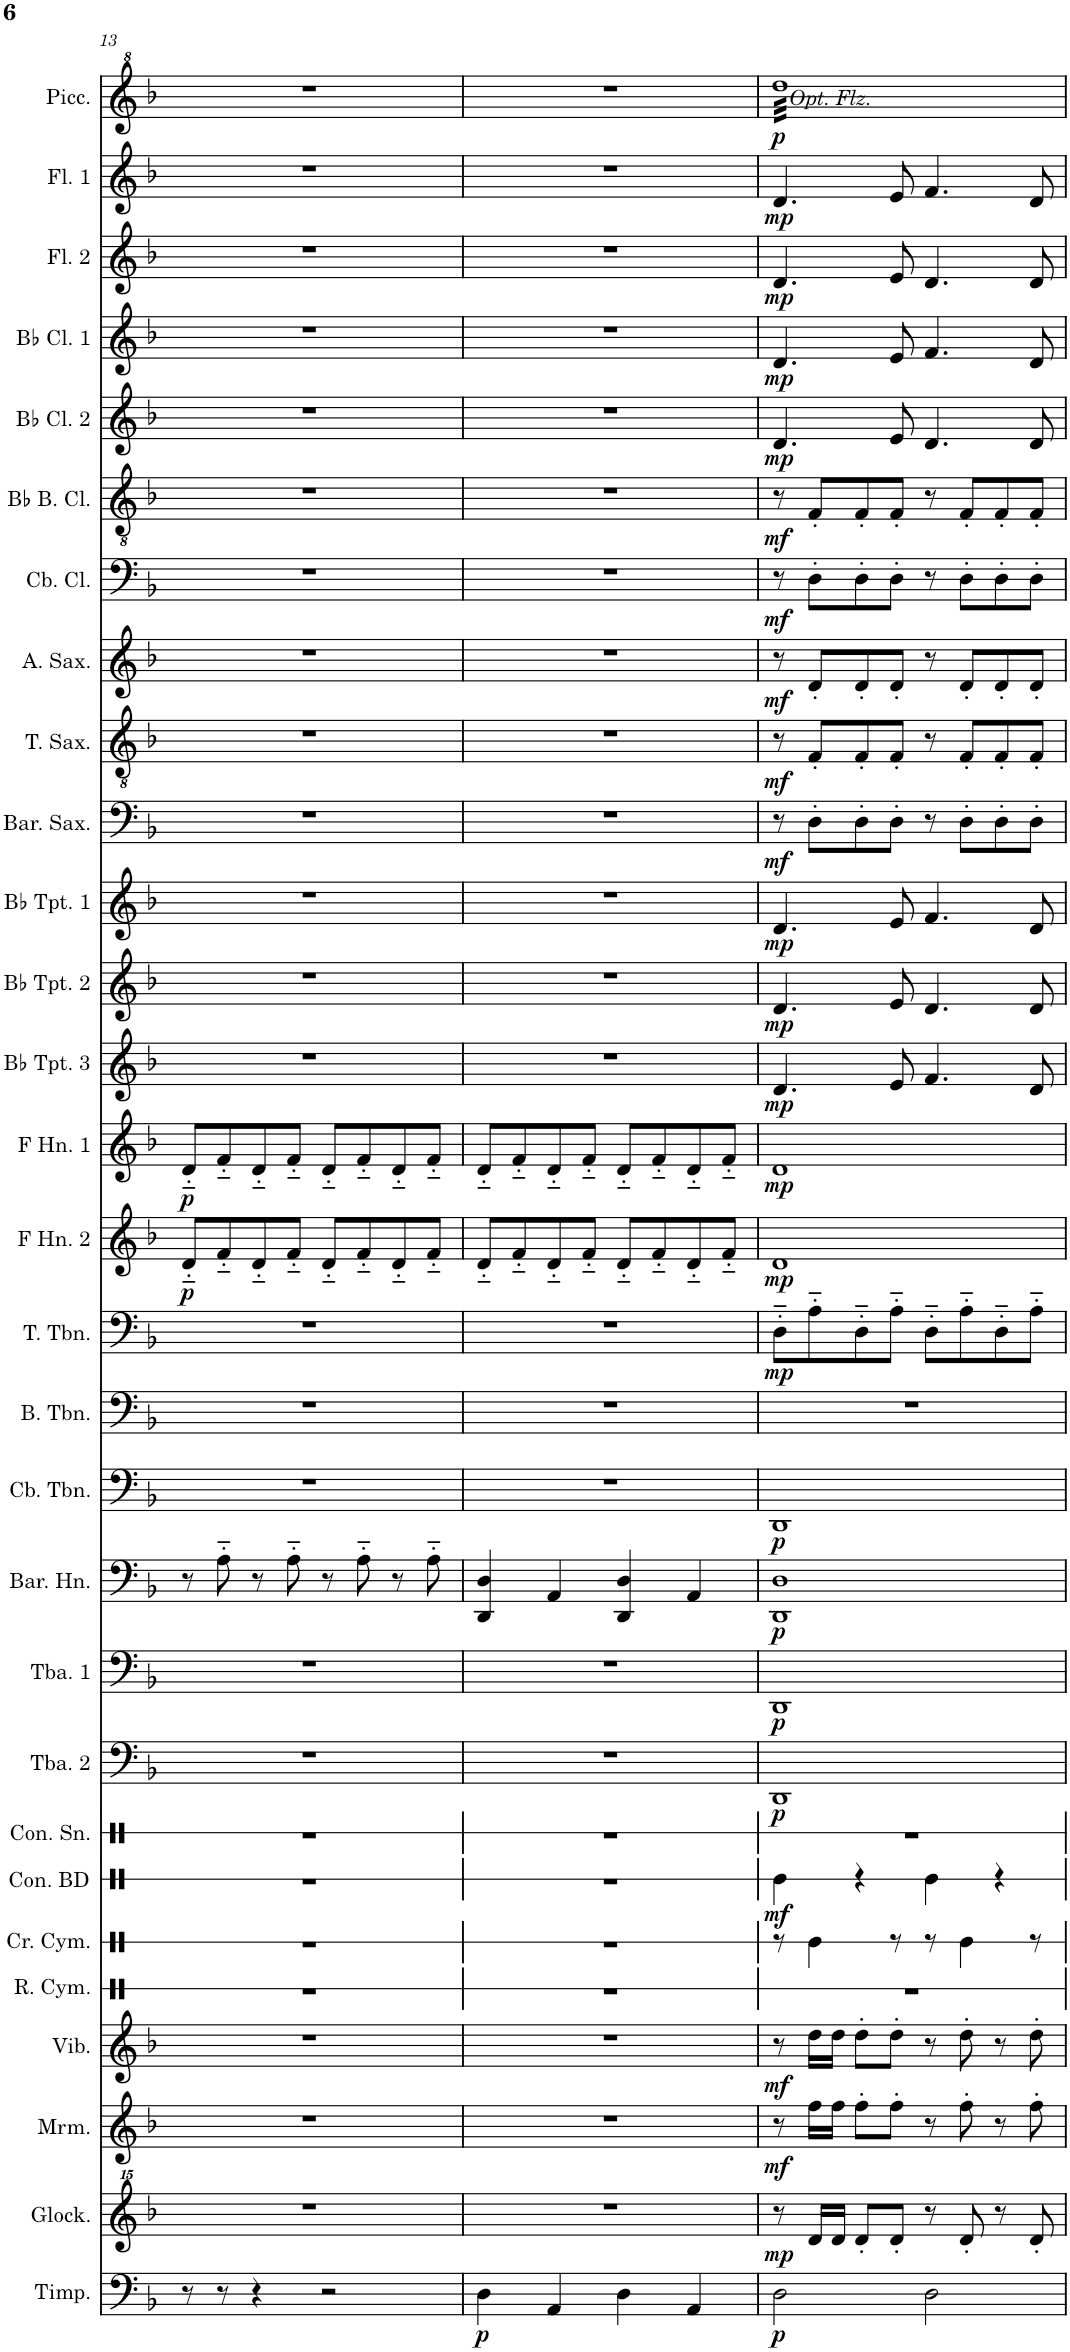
**kern	**dynam	**kern	**dynam	**kern	**dynam	**kern	**dynam	**kern	**kern	**kern	**dynam	**kern	**kern	**dynam	**kern	**dynam	**kern	**dynam	**kern	**dynam	**kern	**kern	**dynam	**kern	**dynam	**kern	**dynam	**kern	**dynam	**kern	**dynam	**kern	**dynam	**kern	**dynam	**kern	**dynam	**kern	**dynam	**kern	**dynam	**kern	**dynam	**kern	**dynam	**kern	**dynam	**kern	**dynam	**kern	**dynam	**kern	**dynam
*part29	*part29	*part28	*part28	*part27	*part27	*part26	*part26	*part25	*part24	*part23	*part23	*part22	*part21	*part21	*part20	*part20	*part19	*part19	*part18	*part18	*part17	*part16	*part16	*part15	*part15	*part14	*part14	*part13	*part13	*part12	*part12	*part11	*part11	*part10	*part10	*part9	*part9	*part8	*part8	*part7	*part7	*part6	*part6	*part5	*part5	*part4	*part4	*part3	*part3	*part2	*part2	*part1	*part1
*staff29	*staff29	*staff28	*staff28	*staff27	*staff27	*staff26	*staff26	*staff25	*staff24	*staff23	*staff23	*staff22	*staff21	*staff21	*staff20	*staff20	*staff19	*staff19	*staff18	*staff18	*staff17	*staff16	*staff16	*staff15	*staff15	*staff14	*staff14	*staff13	*staff13	*staff12	*staff12	*staff11	*staff11	*staff10	*staff10	*staff9	*staff9	*staff8	*staff8	*staff7	*staff7	*staff6	*staff6	*staff5	*staff5	*staff4	*staff4	*staff3	*staff3	*staff2	*staff2	*staff1	*staff1
*I"Timpani	*	*I"Glockenspiel	*	*I"Marimba	*	*I"Vibraphone	*	*I"Ride Cymbal	*I"Crash Cymbal	*I"Concert Bass Drum	*	*I"Concert Snare Drum	*I"Tuba 2	*	*I"Tuba 1	*	*I"Baritone Horn	*	*I"Contrabass Trombone	*	*I"Bass Trombone(Tenor 2)	*I"Tenor Trombone	*	*I"Horn in F 2	*	*I"Horn in F 1	*	*I"Bb Trumpet 3	*	*I"Bb Trumpet 2	*	*I"Bb Trumpet 1	*	*I"Baritone Saxophone	*	*I"Tenor Saxophone	*	*I"Alto Saxophone	*	*I"Contrabass Clarinet	*	*I"Bb Bass Clarinet	*	*I"Bb Clarinet 2	*	*I"Bb Clarinet 1	*	*I"Flute 2	*	*I"Flute 1	*	*I"Piccolo	*
*I'Timp.	*	*I'Glock.	*	*I'Mrm.	*	*I'Vib.	*	*I'R. Cym.	*I'Cr. Cym.	*I'Con. BD	*	*I'Con. Sn.	*I'Tba. 2	*	*I'Tba. 1	*	*I'Bar. Hn.	*	*I'Cb. Tbn.	*	*I'B. Tbn.	*I'T. Tbn.	*	*	*	*	*	*I'Bb Tpt. 3	*	*I'Bb Tpt. 2	*	*I'Bb Tpt. 1	*	*I'Bar. Sax.	*	*I'T. Sax.	*	*I'A. Sax.	*	*I'Cb. Cl.	*	*I'Bb B. Cl.	*	*I'Bb Cl. 2	*	*I'Bb Cl. 1	*	*I'Fl. 2	*	*I'Fl. 1	*	*I'Picc.	*
!!LO:PB:g=z
*clefF4	*	*clefG^^2	*	*clefG2	*	*clefG2	*	*clefX	*clefX	*clefX	*	*clefX	*clefF4	*	*clefF4	*	*clefF4	*	*clefF4	*	*clefF4	*clefF4	*	*clefG2	*	*clefG2	*	*clefG2	*	*clefG2	*	*clefG2	*	*clefF4	*	*clefGv2	*	*clefG2	*	*clefF4	*	*clefGv2	*	*clefG2	*	*clefG2	*	*clefG2	*	*clefG2	*	*clefG^2	*
*	*	*	*	*	*	*	*	*	*	*	*	*	*	*	*	*	*ITrd4c7	*	*	*	*	*	*	*ITrd4c7	*	*ITrd4c7	*	*ITrd1c2	*	*ITrd1c2	*	*ITrd1c2	*	*ITrd12c21	*	*ITrd8c14	*	*ITrd5c9	*	*ITrd1c2	*	*ITrd8c14	*	*ITrd1c2	*	*ITrd1c2	*	*	*	*	*	*ITrd-7c-12	*
*k[b-]	*	*k[b-]	*	*k[b-]	*	*k[b-]	*	*k[]	*k[]	*k[]	*	*k[]	*k[b-]	*	*k[b-]	*	*k[b-]	*	*k[b-]	*	*k[b-]	*k[b-]	*	*k[b-]	*	*k[b-]	*	*k[b-]	*	*k[b-]	*	*k[b-]	*	*k[b-]	*	*k[b-]	*	*k[b-]	*	*k[b-]	*	*k[b-]	*	*k[b-]	*	*k[b-]	*	*k[b-]	*	*k[b-]	*	*k[b-]	*
*M4/4	*	*M4/4	*	*M4/4	*	*M4/4	*	*M4/4	*M4/4	*M4/4	*	*M4/4	*M4/4	*	*M4/4	*	*M4/4	*	*M4/4	*	*M4/4	*M4/4	*	*M4/4	*	*M4/4	*	*M4/4	*	*M4/4	*	*M4/4	*	*M4/4	*	*M4/4	*	*M4/4	*	*M4/4	*	*M4/4	*	*M4/4	*	*M4/4	*	*M4/4	*	*M4/4	*	*M4/4	*
=13	=13	=13	=13	=13	=13	=13	=13	=13	=13	=13	=13	=13	=13	=13	=13	=13	=13	=13	=13	=13	=13	=13	=13	=13	=13	=13	=13	=13	=13	=13	=13	=13	=13	=13	=13	=13	=13	=13	=13	=13	=13	=13	=13	=13	=13	=13	=13	=13	=13	=13	=13	=13	=13
!	!	!	!	!	!	!	!	!	!	!	!	!	!	!	!	!	!	!	!	!	!	!	!	!	!LO:DY:b	!	!LO:DY:b	!	!	!	!	!	!	!	!	!	!	!	!	!	!	!	!	!	!	!	!	!	!	!	!	!	!
8r	.	1r	.	1r	.	1r	.	1r	1r	1r	.	1r	1r	.	1r	.	8r	.	1r	.	1r	1r	.	8d'~/L	p	8d'~/L	p	1r	.	1r	.	1r	.	1r	.	1r	.	1r	.	1r	.	1r	.	1r	.	1r	.	1r	.	1r	.	1r	.
8r	.	.	.	.	.	.	.	.	.	.	.	.	.	.	.	.	8A'~\	.	.	.	.	.	.	8f'~/	.	8f'~/	.	.	.	.	.	.	.	.	.	.	.	.	.	.	.	.	.	.	.	.	.	.	.	.	.	.	.
4r	.	.	.	.	.	.	.	.	.	.	.	.	.	.	.	.	8r	.	.	.	.	.	.	8d'~/	.	8d'~/	.	.	.	.	.	.	.	.	.	.	.	.	.	.	.	.	.	.	.	.	.	.	.	.	.	.	.
.	.	.	.	.	.	.	.	.	.	.	.	.	.	.	.	.	8A'~\	.	.	.	.	.	.	8f'~/J	.	8f'~/J	.	.	.	.	.	.	.	.	.	.	.	.	.	.	.	.	.	.	.	.	.	.	.	.	.	.	.
2r	.	.	.	.	.	.	.	.	.	.	.	.	.	.	.	.	8r	.	.	.	.	.	.	8d'~/L	.	8d'~/L	.	.	.	.	.	.	.	.	.	.	.	.	.	.	.	.	.	.	.	.	.	.	.	.	.	.	.
.	.	.	.	.	.	.	.	.	.	.	.	.	.	.	.	.	8A'~\	.	.	.	.	.	.	8f'~/	.	8f'~/	.	.	.	.	.	.	.	.	.	.	.	.	.	.	.	.	.	.	.	.	.	.	.	.	.	.	.
.	.	.	.	.	.	.	.	.	.	.	.	.	.	.	.	.	8r	.	.	.	.	.	.	8d'~/	.	8d'~/	.	.	.	.	.	.	.	.	.	.	.	.	.	.	.	.	.	.	.	.	.	.	.	.	.	.	.
.	.	.	.	.	.	.	.	.	.	.	.	.	.	.	.	.	8A'~\	.	.	.	.	.	.	8f'~/J	.	8f'~/J	.	.	.	.	.	.	.	.	.	.	.	.	.	.	.	.	.	.	.	.	.	.	.	.	.	.	.
=14	=14	=14	=14	=14	=14	=14	=14	=14	=14	=14	=14	=14	=14	=14	=14	=14	=14	=14	=14	=14	=14	=14	=14	=14	=14	=14	=14	=14	=14	=14	=14	=14	=14	=14	=14	=14	=14	=14	=14	=14	=14	=14	=14	=14	=14	=14	=14	=14	=14	=14	=14	=14	=14
!	!LO:DY:b	!	!	!	!	!	!	!	!	!	!	!	!	!	!	!	!	!	!	!	!	!	!	!	!	!	!	!	!	!	!	!	!	!	!	!	!	!	!	!	!	!	!	!	!	!	!	!	!	!	!	!	!
4D\	p	1r	.	1r	.	1r	.	1r	1r	1r	.	1r	1r	.	1r	.	4DD/ 4D/	.	1r	.	1r	1r	.	8d'~/L	.	8d'~/L	.	1r	.	1r	.	1r	.	1r	.	1r	.	1r	.	1r	.	1r	.	1r	.	1r	.	1r	.	1r	.	1r	.
.	.	.	.	.	.	.	.	.	.	.	.	.	.	.	.	.	.	.	.	.	.	.	.	8f'~/	.	8f'~/	.	.	.	.	.	.	.	.	.	.	.	.	.	.	.	.	.	.	.	.	.	.	.	.	.	.	.
4AA/	.	.	.	.	.	.	.	.	.	.	.	.	.	.	.	.	4AA/	.	.	.	.	.	.	8d'~/	.	8d'~/	.	.	.	.	.	.	.	.	.	.	.	.	.	.	.	.	.	.	.	.	.	.	.	.	.	.	.
.	.	.	.	.	.	.	.	.	.	.	.	.	.	.	.	.	.	.	.	.	.	.	.	8f'~/J	.	8f'~/J	.	.	.	.	.	.	.	.	.	.	.	.	.	.	.	.	.	.	.	.	.	.	.	.	.	.	.
4D\	.	.	.	.	.	.	.	.	.	.	.	.	.	.	.	.	4DD/ 4D/	.	.	.	.	.	.	8d'~/L	.	8d'~/L	.	.	.	.	.	.	.	.	.	.	.	.	.	.	.	.	.	.	.	.	.	.	.	.	.	.	.
.	.	.	.	.	.	.	.	.	.	.	.	.	.	.	.	.	.	.	.	.	.	.	.	8f'~/	.	8f'~/	.	.	.	.	.	.	.	.	.	.	.	.	.	.	.	.	.	.	.	.	.	.	.	.	.	.	.
4AA/	.	.	.	.	.	.	.	.	.	.	.	.	.	.	.	.	4AA/	.	.	.	.	.	.	8d'~/	.	8d'~/	.	.	.	.	.	.	.	.	.	.	.	.	.	.	.	.	.	.	.	.	.	.	.	.	.	.	.
.	.	.	.	.	.	.	.	.	.	.	.	.	.	.	.	.	.	.	.	.	.	.	.	8f'~/J	.	8f'~/J	.	.	.	.	.	.	.	.	.	.	.	.	.	.	.	.	.	.	.	.	.	.	.	.	.	.	.
=15	=15	=15	=15	=15	=15	=15	=15	=15	=15	=15	=15	=15	=15	=15	=15	=15	=15	=15	=15	=15	=15	=15	=15	=15	=15	=15	=15	=15	=15	=15	=15	=15	=15	=15	=15	=15	=15	=15	=15	=15	=15	=15	=15	=15	=15	=15	=15	=15	=15	=15	=15	=15	=15
!	!	!	!	!	!	!	!	!	!	!	!	!	!	!	!	!	!	!	!	!	!	!	!	!	!	!	!	!	!	!	!	!	!	!	!	!	!	!	!	!	!	!	!	!	!	!	!	!	!	!	!	!LO:TX:b:i:t=Opt. Flz.	!
!	!LO:DY:b	!	!LO:DY:b	!	!LO:DY:b	!	!LO:DY:b	!	!	!	!LO:DY:b	!	!	!LO:DY:b	!	!LO:DY:b	!	!LO:DY:b	!	!LO:DY:b	!	!	!LO:DY:b	!	!LO:DY:b	!	!LO:DY:b	!	!LO:DY:b	!	!LO:DY:b	!	!LO:DY:b	!	!LO:DY:b	!	!LO:DY:b	!	!LO:DY:b	!	!LO:DY:b	!	!LO:DY:b	!	!LO:DY:b	!	!LO:DY:b	!	!LO:DY:b	!	!LO:DY:b	!	!LO:DY:b
*	*	*	*	*	*	*	*	*	*	*	*	*	*	*	*	*	*	*	*	*	*	*	*	*	*	*	*	*	*	*	*	*	*	*	*	*	*	*	*	*	*	*	*	*	*	*	*	*	*	*	*	*tremolo	*
2D\	p	8r	mp	8r	mf	8r	mf	1r	8r	4Re\	mf	1r	1DD	p	1DD	p	1DD 1D	p	1DD	p	1r	8D'~\L	mp	1d	mp	1d	mp	4.d/	mp	4.d/	mp	4.d/	mp	8r	mf	8r	mf	8r	mf	8r	mf	8r	mf	4.d/	mp	4.d/	mp	4.d/	mp	4.d/	mp	32dddLLL	p
.	.	.	.	.	.	.	.	.	.	.	.	.	.	.	.	.	.	.	.	.	.	.	.	.	.	.	.	.	.	.	.	.	.	.	.	.	.	.	.	.	.	.	.	.	.	.	.	.	.	.	.	32ddd	.
.	.	.	.	.	.	.	.	.	.	.	.	.	.	.	.	.	.	.	.	.	.	.	.	.	.	.	.	.	.	.	.	.	.	.	.	.	.	.	.	.	.	.	.	.	.	.	.	.	.	.	.	32ddd	.
.	.	.	.	.	.	.	.	.	.	.	.	.	.	.	.	.	.	.	.	.	.	.	.	.	.	.	.	.	.	.	.	.	.	.	.	.	.	.	.	.	.	.	.	.	.	.	.	.	.	.	.	32ddd	.
.	.	16ddd/LL	.	16ff\LL	.	16dd\LL	.	.	4Re\	.	.	.	.	.	.	.	.	.	.	.	.	8A'~\	.	.	.	.	.	.	.	.	.	.	.	8D'\L	.	8F'/L	.	8d'/L	.	8D'\L	.	8F'/L	.	.	.	.	.	.	.	.	.	32ddd	.
.	.	.	.	.	.	.	.	.	.	.	.	.	.	.	.	.	.	.	.	.	.	.	.	.	.	.	.	.	.	.	.	.	.	.	.	.	.	.	.	.	.	.	.	.	.	.	.	.	.	.	.	32ddd	.
.	.	16ddd/JJ	.	16ff\JJ	.	16dd\JJ	.	.	.	.	.	.	.	.	.	.	.	.	.	.	.	.	.	.	.	.	.	.	.	.	.	.	.	.	.	.	.	.	.	.	.	.	.	.	.	.	.	.	.	.	.	32ddd	.
.	.	.	.	.	.	.	.	.	.	.	.	.	.	.	.	.	.	.	.	.	.	.	.	.	.	.	.	.	.	.	.	.	.	.	.	.	.	.	.	.	.	.	.	.	.	.	.	.	.	.	.	32ddd	.
.	.	8ddd'/L	.	8ff'\L	.	8dd'\L	.	.	.	4r	.	.	.	.	.	.	.	.	.	.	.	8D'~\	.	.	.	.	.	.	.	.	.	.	.	8D'\	.	8F'/	.	8d'/	.	8D'\	.	8F'/	.	.	.	.	.	.	.	.	.	32ddd	.
.	.	.	.	.	.	.	.	.	.	.	.	.	.	.	.	.	.	.	.	.	.	.	.	.	.	.	.	.	.	.	.	.	.	.	.	.	.	.	.	.	.	.	.	.	.	.	.	.	.	.	.	32ddd	.
.	.	.	.	.	.	.	.	.	.	.	.	.	.	.	.	.	.	.	.	.	.	.	.	.	.	.	.	.	.	.	.	.	.	.	.	.	.	.	.	.	.	.	.	.	.	.	.	.	.	.	.	32ddd	.
.	.	.	.	.	.	.	.	.	.	.	.	.	.	.	.	.	.	.	.	.	.	.	.	.	.	.	.	.	.	.	.	.	.	.	.	.	.	.	.	.	.	.	.	.	.	.	.	.	.	.	.	32ddd	.
.	.	8ddd'/J	.	8ff'\J	.	8dd'\J	.	.	8r	.	.	.	.	.	.	.	.	.	.	.	.	8A'~\J	.	.	.	.	.	8e/	.	8e/	.	8e/	.	8D'\J	.	8F'/J	.	8d'/J	.	8D'\J	.	8F'/J	.	8e/	.	8e/	.	8e/	.	8e/	.	32ddd	.
.	.	.	.	.	.	.	.	.	.	.	.	.	.	.	.	.	.	.	.	.	.	.	.	.	.	.	.	.	.	.	.	.	.	.	.	.	.	.	.	.	.	.	.	.	.	.	.	.	.	.	.	32ddd	.
.	.	.	.	.	.	.	.	.	.	.	.	.	.	.	.	.	.	.	.	.	.	.	.	.	.	.	.	.	.	.	.	.	.	.	.	.	.	.	.	.	.	.	.	.	.	.	.	.	.	.	.	32ddd	.
.	.	.	.	.	.	.	.	.	.	.	.	.	.	.	.	.	.	.	.	.	.	.	.	.	.	.	.	.	.	.	.	.	.	.	.	.	.	.	.	.	.	.	.	.	.	.	.	.	.	.	.	32ddd	.
2D\	.	8r	.	8r	.	8r	.	.	8r	4Re\	.	.	.	.	.	.	.	.	.	.	.	8D'~\L	.	.	.	.	.	4.f/	.	4.d/	.	4.f/	.	8r	.	8r	.	8r	.	8r	.	8r	.	4.d/	.	4.f/	.	4.d/	.	4.f/	.	32ddd	.
.	.	.	.	.	.	.	.	.	.	.	.	.	.	.	.	.	.	.	.	.	.	.	.	.	.	.	.	.	.	.	.	.	.	.	.	.	.	.	.	.	.	.	.	.	.	.	.	.	.	.	.	32ddd	.
.	.	.	.	.	.	.	.	.	.	.	.	.	.	.	.	.	.	.	.	.	.	.	.	.	.	.	.	.	.	.	.	.	.	.	.	.	.	.	.	.	.	.	.	.	.	.	.	.	.	.	.	32ddd	.
.	.	.	.	.	.	.	.	.	.	.	.	.	.	.	.	.	.	.	.	.	.	.	.	.	.	.	.	.	.	.	.	.	.	.	.	.	.	.	.	.	.	.	.	.	.	.	.	.	.	.	.	32ddd	.
.	.	8ddd'/	.	8ff'\	.	8dd'\	.	.	4Re\	.	.	.	.	.	.	.	.	.	.	.	.	8A'~\	.	.	.	.	.	.	.	.	.	.	.	8D'\L	.	8F'/L	.	8d'/L	.	8D'\L	.	8F'/L	.	.	.	.	.	.	.	.	.	32ddd	.
.	.	.	.	.	.	.	.	.	.	.	.	.	.	.	.	.	.	.	.	.	.	.	.	.	.	.	.	.	.	.	.	.	.	.	.	.	.	.	.	.	.	.	.	.	.	.	.	.	.	.	.	32ddd	.
.	.	.	.	.	.	.	.	.	.	.	.	.	.	.	.	.	.	.	.	.	.	.	.	.	.	.	.	.	.	.	.	.	.	.	.	.	.	.	.	.	.	.	.	.	.	.	.	.	.	.	.	32ddd	.
.	.	.	.	.	.	.	.	.	.	.	.	.	.	.	.	.	.	.	.	.	.	.	.	.	.	.	.	.	.	.	.	.	.	.	.	.	.	.	.	.	.	.	.	.	.	.	.	.	.	.	.	32ddd	.
.	.	8r	.	8r	.	8r	.	.	.	4r	.	.	.	.	.	.	.	.	.	.	.	8D'~\	.	.	.	.	.	.	.	.	.	.	.	8D'\	.	8F'/	.	8d'/	.	8D'\	.	8F'/	.	.	.	.	.	.	.	.	.	32ddd	.
.	.	.	.	.	.	.	.	.	.	.	.	.	.	.	.	.	.	.	.	.	.	.	.	.	.	.	.	.	.	.	.	.	.	.	.	.	.	.	.	.	.	.	.	.	.	.	.	.	.	.	.	32ddd	.
.	.	.	.	.	.	.	.	.	.	.	.	.	.	.	.	.	.	.	.	.	.	.	.	.	.	.	.	.	.	.	.	.	.	.	.	.	.	.	.	.	.	.	.	.	.	.	.	.	.	.	.	32ddd	.
.	.	.	.	.	.	.	.	.	.	.	.	.	.	.	.	.	.	.	.	.	.	.	.	.	.	.	.	.	.	.	.	.	.	.	.	.	.	.	.	.	.	.	.	.	.	.	.	.	.	.	.	32ddd	.
.	.	8ddd'/	.	8ff'\	.	8dd'\	.	.	8r	.	.	.	.	.	.	.	.	.	.	.	.	8A'~\J	.	.	.	.	.	8d/	.	8d/	.	8d/	.	8D'\J	.	8F'/J	.	8d'/J	.	8D'\J	.	8F'/J	.	8d/	.	8d/	.	8d/	.	8d/	.	32ddd	.
.	.	.	.	.	.	.	.	.	.	.	.	.	.	.	.	.	.	.	.	.	.	.	.	.	.	.	.	.	.	.	.	.	.	.	.	.	.	.	.	.	.	.	.	.	.	.	.	.	.	.	.	32ddd	.
.	.	.	.	.	.	.	.	.	.	.	.	.	.	.	.	.	.	.	.	.	.	.	.	.	.	.	.	.	.	.	.	.	.	.	.	.	.	.	.	.	.	.	.	.	.	.	.	.	.	.	.	32ddd	.
.	.	.	.	.	.	.	.	.	.	.	.	.	.	.	.	.	.	.	.	.	.	.	.	.	.	.	.	.	.	.	.	.	.	.	.	.	.	.	.	.	.	.	.	.	.	.	.	.	.	.	.	32dddJJJ	.
*	*	*	*	*	*	*	*	*	*	*	*	*	*	*	*	*	*	*	*	*	*	*	*	*	*	*	*	*	*	*	*	*	*	*	*	*	*	*	*	*	*	*	*	*	*	*	*	*	*	*	*	*Xtremolo	*
=	=	=	=	=	=	=	=	=	=	=	=	=	=	=	=	=	=	=	=	=	=	=	=	=	=	=	=	=	=	=	=	=	=	=	=	=	=	=	=	=	=	=	=	=	=	=	=	=	=	=	=	=	=
*-	*-	*-	*-	*-	*-	*-	*-	*-	*-	*-	*-	*-	*-	*-	*-	*-	*-	*-	*-	*-	*-	*-	*-	*-	*-	*-	*-	*-	*-	*-	*-	*-	*-	*-	*-	*-	*-	*-	*-	*-	*-	*-	*-	*-	*-	*-	*-	*-	*-	*-	*-	*-	*-
